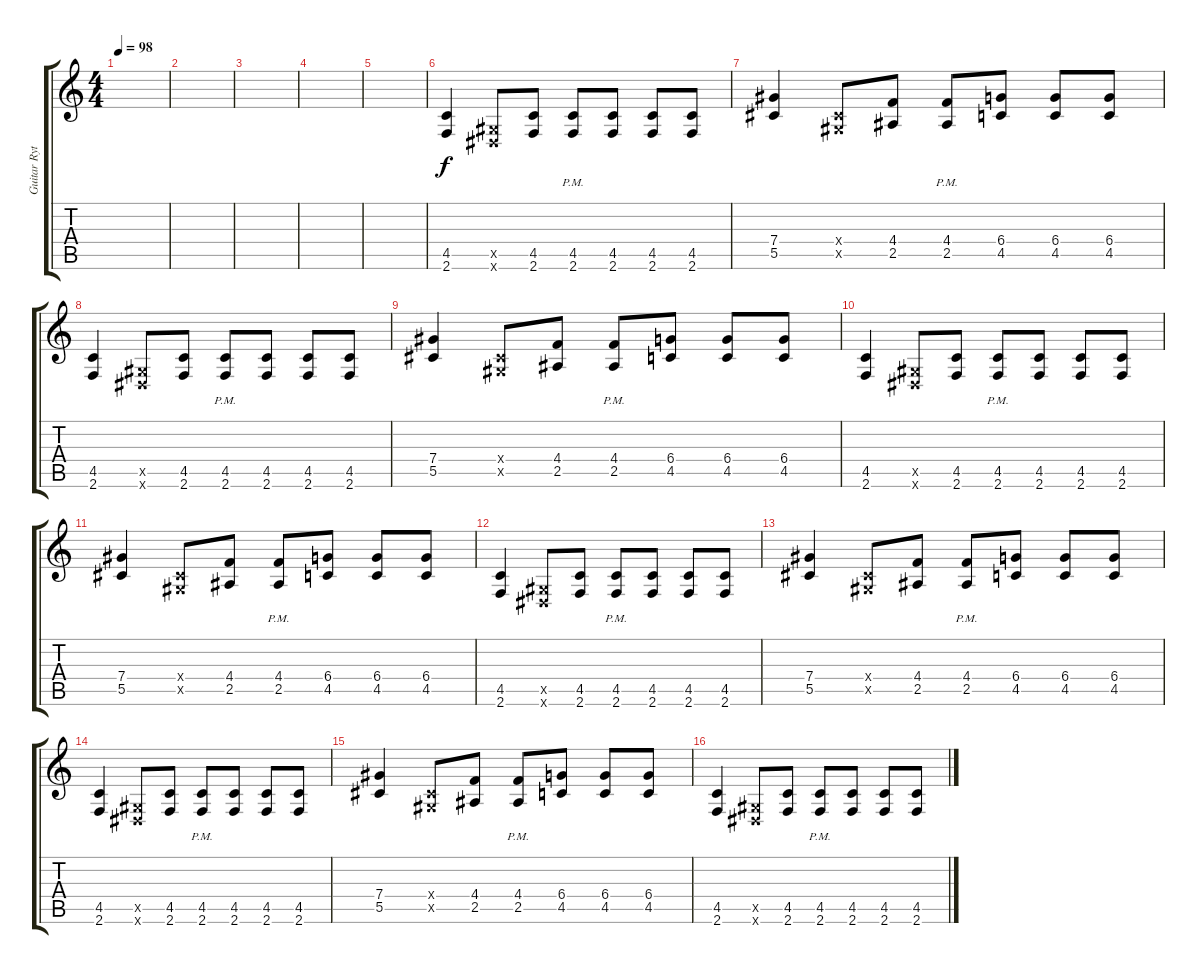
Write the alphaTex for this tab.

\track ("Guitar Rythm" "Guitar Ryt") {instrument distortionguitar}
\staff {score tabs}
\tuning (Eb4 Bb3 Gb3 Db3 Ab2 Eb2) {hide}
\ts (4 4)
\tempo 98
\clef g2
\ks c
|
|
|
|
|
(4.5 2.6).4{volume 11} (0.5{x} 0.6{x}).8 (4.5 2.6).8 (4.5{pm} 2.6{pm}).8 (4.5 2.6).8 (4.5 2.6).8 (4.5 2.6).8 |
(7.4 5.5).4{volume 11} (0.4{x} 0.5{x}).8 (4.4 2.5).8 (4.4{pm} 2.5{pm}).8 (6.4 4.5).8 (6.4 4.5).8 (6.4 4.5).8 |
(4.5 2.6).4{volume 11} (0.5{x} 0.6{x}).8 (4.5 2.6).8 (4.5{pm} 2.6{pm}).8 (4.5 2.6).8 (4.5 2.6).8 (4.5 2.6).8 |
(7.4 5.5).4{volume 11} (0.4{x} 0.5{x}).8 (4.4 2.5).8 (4.4{pm} 2.5{pm}).8 (6.4 4.5).8 (6.4 4.5).8 (6.4 4.5).8 |
(4.5 2.6).4{volume 11} (0.5{x} 0.6{x}).8 (4.5 2.6).8 (4.5{pm} 2.6{pm}).8 (4.5 2.6).8 (4.5 2.6).8 (4.5 2.6).8 |
(7.4 5.5).4{volume 11} (0.4{x} 0.5{x}).8 (4.4 2.5).8 (4.4{pm} 2.5{pm}).8 (6.4 4.5).8 (6.4 4.5).8 (6.4 4.5).8 |
(4.5 2.6).4{volume 11} (0.5{x} 0.6{x}).8 (4.5 2.6).8 (4.5{pm} 2.6{pm}).8 (4.5 2.6).8 (4.5 2.6).8 (4.5 2.6).8 |
(7.4 5.5).4{volume 11} (0.4{x} 0.5{x}).8 (4.4 2.5).8 (4.4{pm} 2.5{pm}).8 (6.4 4.5).8 (6.4 4.5).8 (6.4 4.5).8 |
(4.5 2.6).4{volume 11} (0.5{x} 0.6{x}).8 (4.5 2.6).8 (4.5{pm} 2.6{pm}).8 (4.5 2.6).8 (4.5 2.6).8 (4.5 2.6).8 |
(7.4 5.5).4{volume 11} (0.4{x} 0.5{x}).8 (4.4 2.5).8 (4.4{pm} 2.5{pm}).8 (6.4 4.5).8 (6.4 4.5).8 (6.4 4.5).8 |
(4.5 2.6).4{volume 11} (0.5{x} 0.6{x}).8 (4.5 2.6).8 (4.5{pm} 2.6{pm}).8 (4.5 2.6).8 (4.5 2.6).8 (4.5 2.6).8
